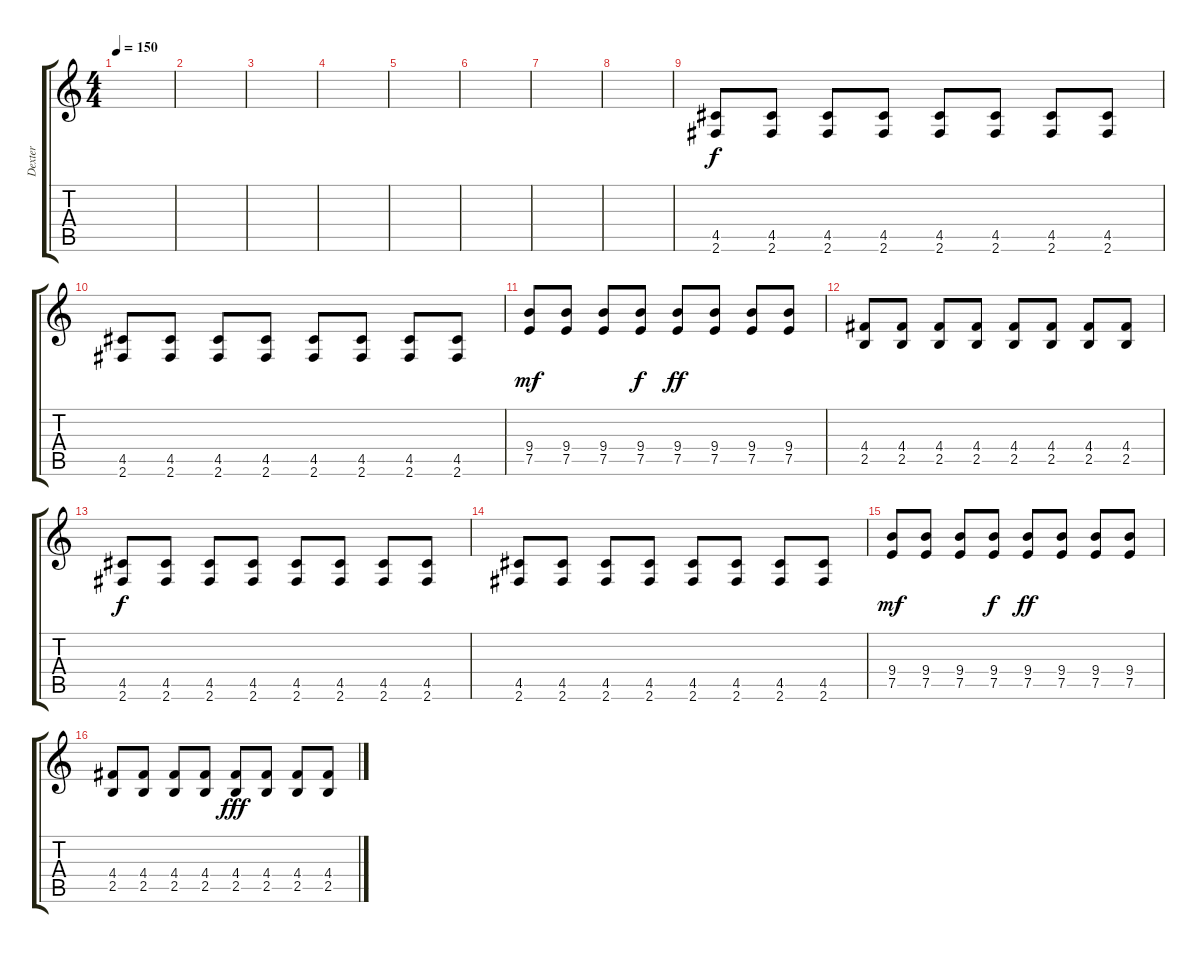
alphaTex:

\track ("Dexter" "Dexter") {instrument distortionguitar}
\staff {score tabs}
\tuning (E4 B3 G3 D3 A2 E2) {hide}
\ts (4 4)
\tempo 150
\clef g2
\ks c
|
|
|
|
|
|
|
|
(4.5 2.6).8 (4.5 2.6).8 (4.5 2.6).8 (4.5 2.6).8 (4.5 2.6).8 (4.5 2.6).8 (4.5 2.6).8 (4.5 2.6).8 |
(4.5 2.6).8 (4.5 2.6).8 (4.5 2.6).8 (4.5 2.6).8 (4.5 2.6).8 (4.5 2.6).8 (4.5 2.6).8 (4.5 2.6).8 |
(9.4 7.5).8{dy mf} (9.4 7.5).8 (9.4 7.5).8 (9.4 7.5).8{dy f} (9.4 7.5).8{dy ff} (9.4 7.5).8 (9.4 7.5).8 (9.4 7.5).8 |
(4.4 2.5).8 (4.4 2.5).8 (4.4 2.5).8 (4.4 2.5).8 (4.4 2.5).8 (4.4 2.5).8 (4.4 2.5).8 (4.4 2.5).8 |
(4.5 2.6).8{dy f} (4.5 2.6).8 (4.5 2.6).8 (4.5 2.6).8 (4.5 2.6).8 (4.5 2.6).8 (4.5 2.6).8 (4.5 2.6).8 |
(4.5 2.6).8 (4.5 2.6).8 (4.5 2.6).8 (4.5 2.6).8 (4.5 2.6).8 (4.5 2.6).8 (4.5 2.6).8 (4.5 2.6).8 |
(9.4 7.5).8{dy mf} (9.4 7.5).8 (9.4 7.5).8 (9.4 7.5).8{dy f} (9.4 7.5).8{dy ff} (9.4 7.5).8 (9.4 7.5).8 (9.4 7.5).8 |
(4.4 2.5).8 (4.4 2.5).8 (4.4 2.5).8 (4.4 2.5).8 (4.4 2.5).8{dy fff} (4.4 2.5).8 (4.4 2.5).8 (4.4 2.5).8
